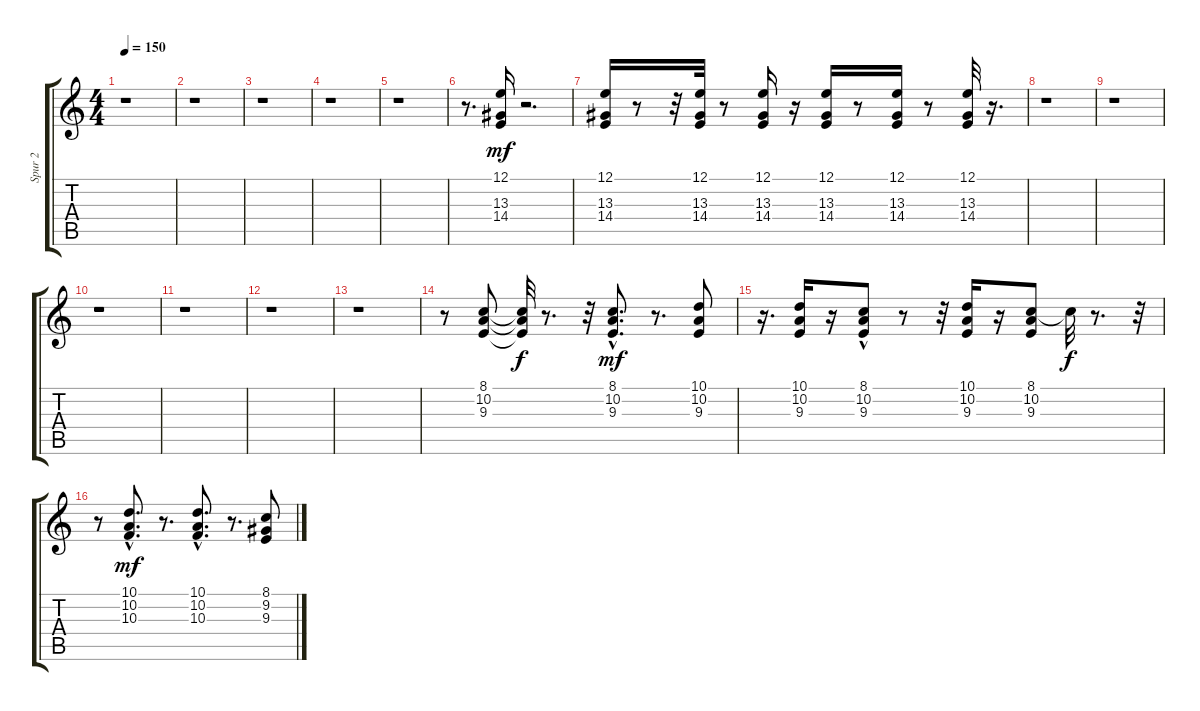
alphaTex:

\track ("Spur 2" "Spur 2") {instrument pizzicatostrings}
\staff {score tabs}
\tuning (E4 B3 G3 D3 A2 E2) {hide}
\ts (4 4)
\tempo 150
\clef g2
\ks c
r.1{dy mf} |
r.1 |
r.1 |
r.1 |
r.1 |
r.8{d} (12.1 13.3 14.4).16 r.2{d} |
(12.1 13.3 14.4).16 r.8 r.32 (12.1 13.3 14.4).32 r.8 (12.1 13.3 14.4).16 r.16 (12.1 13.3 14.4).16 r.8 (12.1 13.3 14.4).16 r.8 (12.1 13.3 14.4).32 r.16{d} |
r.1 |
r.1 |
r.1 |
r.1 |
r.1 |
r.1 |
r.8 (8.1 10.2 9.3).8 (8.1{t} 10.2{t} 9.3{t}).32{dy f} r.8{d} r.32 (8.1 10.2 9.3{hac}).8{d dy mf} r.8{d} (10.1 10.2 9.3).8 |
r.16{d} (10.1 10.2 9.3).16 r.16 (8.1 10.2{hac} 9.3).8 r.8 r.32 (10.1 10.2 9.3).16 r.16 (8.1 10.2 9.3).8 8.1{t}.32{dy f} r.8{d} r.32 |
r.8 (10.1{hac} 10.2{hac} 10.3{hac}).8{d dy mf} r.8{d} (10.1{hac} 10.2 10.3{hac}).8{d} r.8{d} (8.1 9.2 9.3).8
